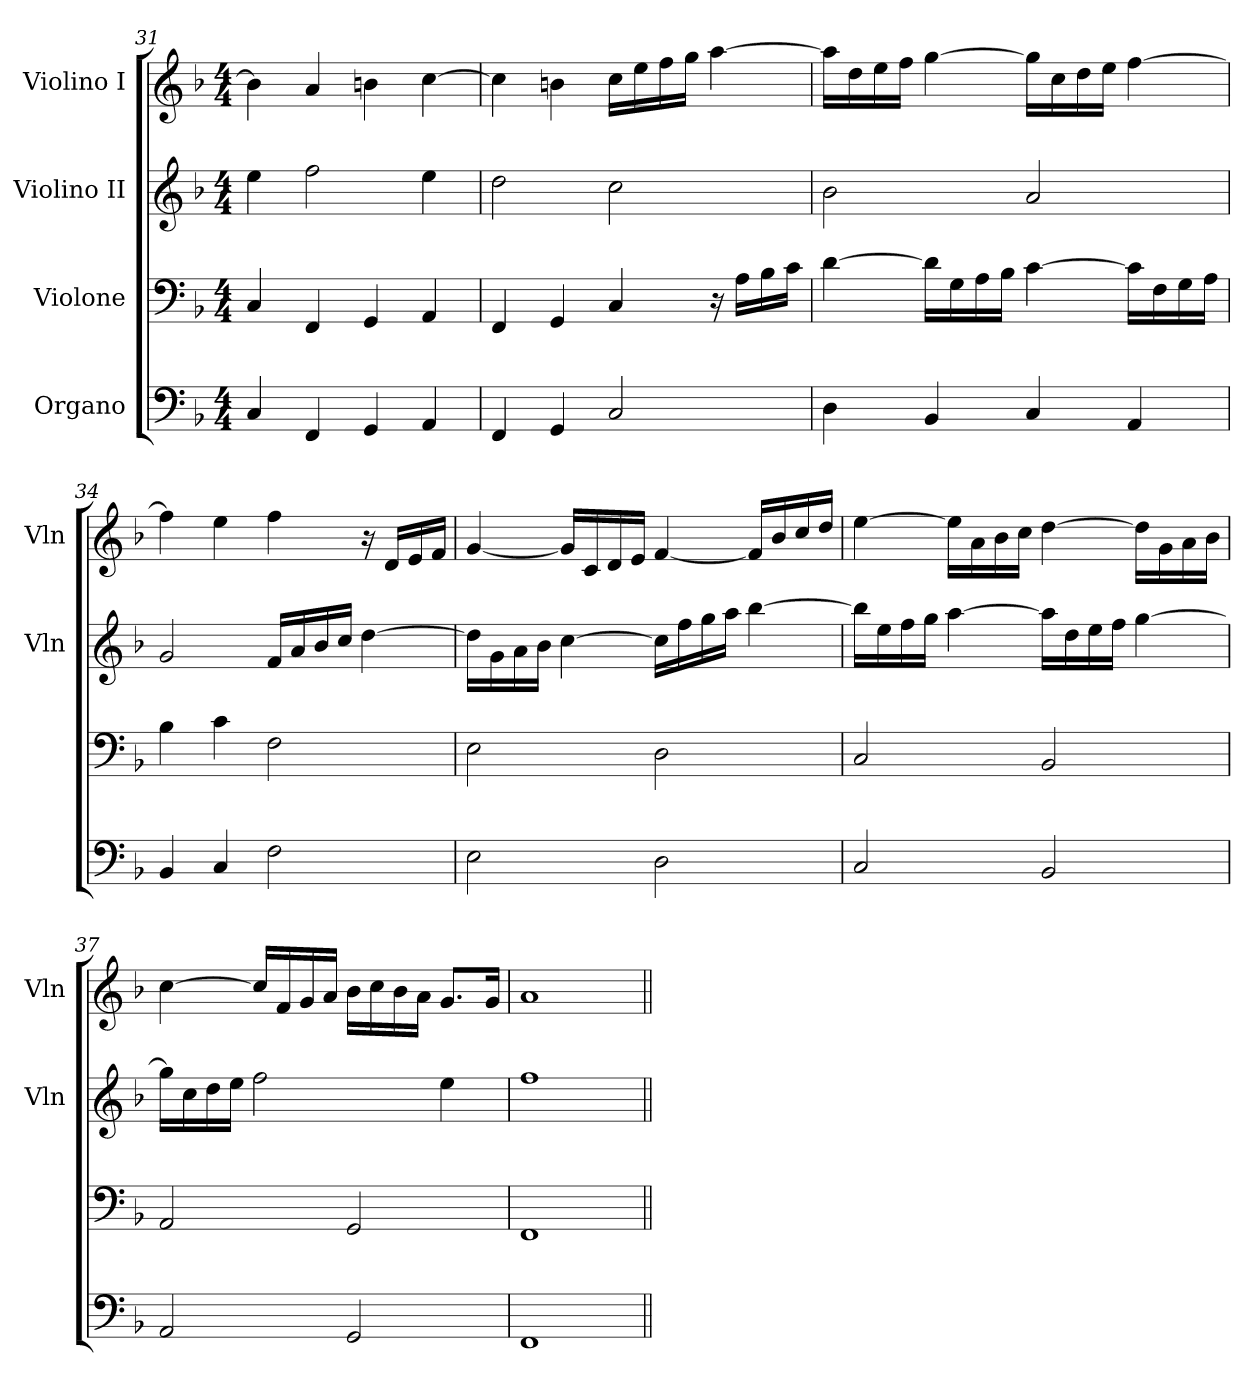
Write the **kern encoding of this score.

**kern	**kern	**kern	**kern
*part4	*part3	*part2	*part1
*staff4	*staff3	*staff2	*staff1
*I"Organo	*I"Violone	*I"Violino II	*I"Violino I
*	*	*I'Vln	*I'Vln
*clefF4	*clefF4	*clefG2	*clefG2
*k[b-]	*k[b-]	*k[b-]	*k[b-]
*M4/4	*M4/4	*M4/4	*M4/4
=31	=31	=31	=31
4C	4C	4ee	4b-]
4FF	4FF	2ff	4a
4GG	4GG	.	4bn
4AA	4AA	4ee	[4cc
=32	=32	=32	=32
4FF	4FF	2dd	4cc]
4GG	4GG	.	4bn
2C	4C	2cc	16ccLL
.	.	.	16ee
.	.	.	16ff
.	.	.	16ggJJ
.	16r	.	[4aa
.	16ALL	.	.
.	16B-	.	.
.	16cJJ	.	.
=33	=33	=33	=33
4D	[4d	2b-	16aaLL]
.	.	.	16dd
.	.	.	16ee
.	.	.	16ffJJ
4BB-	16dLL]	.	[4gg
.	16G	.	.
.	16A	.	.
.	16B-JJ	.	.
4C	[4c	2a	16ggLL]
.	.	.	16cc
.	.	.	16dd
.	.	.	16eeJJ
4AA	16cLL]	.	[4ff
.	16F	.	.
.	16G	.	.
.	16AJJ	.	.
=34	=34	=34	=34
4BB-	4B-	2g	4ff]
4C	4c	.	4ee
2F	2F	16fLL	4ff
.	.	16a	.
.	.	16b-	.
.	.	16ccJJ	.
.	.	[4dd	16r
.	.	.	16dLL
.	.	.	16e
.	.	.	16fJJ
=35	=35	=35	=35
2E	2E	16ddLL]	[4g
.	.	16g	.
.	.	16a	.
.	.	16b-JJ	.
.	.	[4cc	16gLL]
.	.	.	16c
.	.	.	16d
.	.	.	16eJJ
2D	2D	16ccLL]	[4f
.	.	16ff	.
.	.	16gg	.
.	.	16aaJJ	.
.	.	[4bb-	16fLL]
.	.	.	16b-
.	.	.	16cc
.	.	.	16ddJJ
=36	=36	=36	=36
2C	2C	16bb-LL]	[4ee
.	.	16ee	.
.	.	16ff	.
.	.	16ggJJ	.
.	.	[4aa	16eeLL]
.	.	.	16a
.	.	.	16b-
.	.	.	16ccJJ
2BB-	2BB-	16aaLL]	[4dd
.	.	16dd	.
.	.	16ee	.
.	.	16ffJJ	.
.	.	[4gg	16ddLL]
.	.	.	16g
.	.	.	16a
.	.	.	16b-JJ
=37	=37	=37	=37
2AA	2AA	16ggLL]	[4cc
.	.	16cc	.
.	.	16dd	.
.	.	16eeJJ	.
.	.	2ff	16ccLL]
.	.	.	16f
.	.	.	16g
.	.	.	16aJJ
2GG	2GG	.	16b-LL
.	.	.	16cc
.	.	.	16b-
.	.	.	16aJJ
.	.	4ee	8.gL
.	.	.	16gJk
=38	=38	=38	=38
1FF	1FF	1ff	1a
=||	=||	=||	=||
*-	*-	*-	*-
